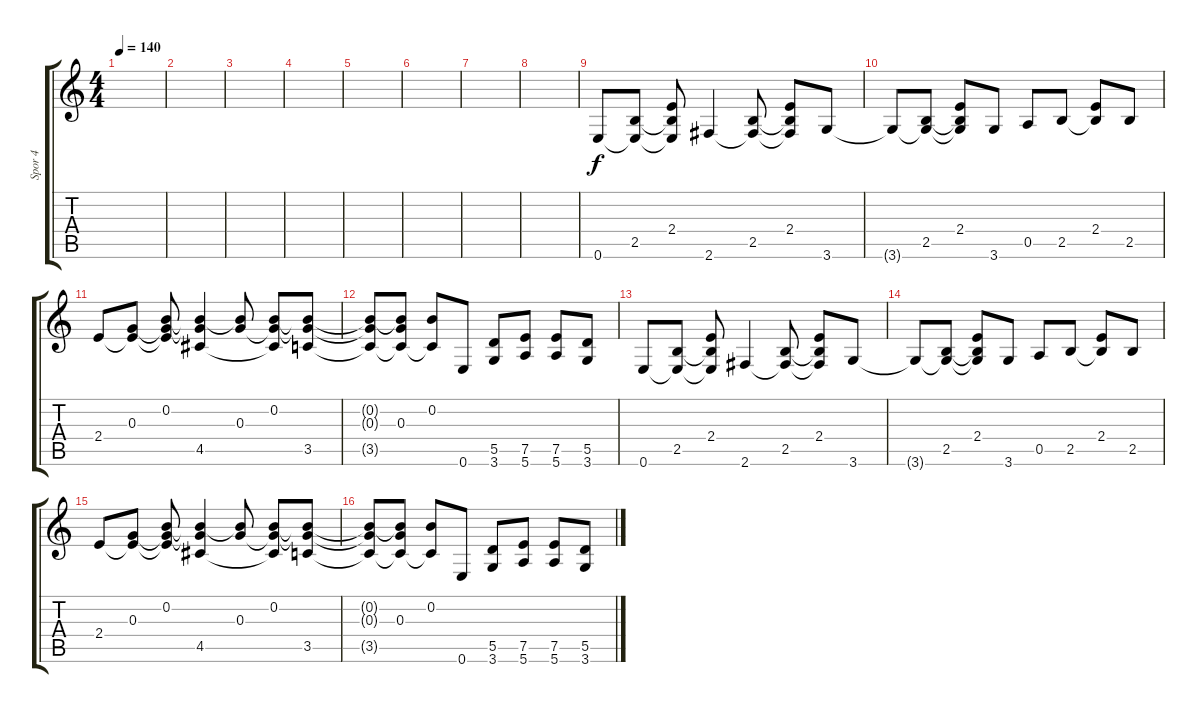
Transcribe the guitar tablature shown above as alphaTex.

\track ("Spor 4" "Spor 4") {instrument overdrivenguitar}
\staff {score tabs}
\tuning (E4 B3 G3 D3 A2 E2) {hide}
\ts (4 4)
\tempo 140
\clef g2
\ks c
|
|
|
|
|
|
|
|
0.6.8 (2.5 0.6{t}).8 (2.4 2.5{t} 0.6{t}).8 2.6.4 (2.5 2.6{t}).8 (2.4 2.5{t} 2.6{t}).8 3.6.8 |
3.6{t}.8 (2.5 3.6{t}).8 (2.4 2.5{t} 3.6{t}).8 3.6.8 0.5.8 2.5.8 (2.4 2.5{t}).8 2.5.8 |
2.4.8 (0.3 2.4{t}).8 (0.2 0.3{t} 2.4{t}).8 (0.2{t} 0.3{t} 4.5).4 (0.2{t} 0.3).8 (0.2 0.3{t} 4.5{t}).8 (0.2{t} 0.3{t} 3.5).8 |
(0.2{t} 0.3{t} 3.5{t}).8 (0.2{t} 0.3 3.5{t}).8 (0.2 3.5{t}).8 0.6.8 (5.5 3.6).8 (7.5 5.6).8 (7.5 5.6).8 (5.5 3.6).8 |
0.6.8 (2.5 0.6{t}).8 (2.4 2.5{t} 0.6{t}).8 2.6.4 (2.5 2.6{t}).8 (2.4 2.5{t} 2.6{t}).8 3.6.8 |
3.6{t}.8 (2.5 3.6{t}).8 (2.4 2.5{t} 3.6{t}).8 3.6.8 0.5.8 2.5.8 (2.4 2.5{t}).8 2.5.8 |
2.4.8 (0.3 2.4{t}).8 (0.2 0.3{t} 2.4{t}).8 (0.2{t} 0.3{t} 4.5).4 (0.2{t} 0.3).8 (0.2 0.3{t} 4.5{t}).8 (0.2{t} 0.3{t} 3.5).8 |
(0.2{t} 0.3{t} 3.5{t}).8 (0.2{t} 0.3 3.5{t}).8 (0.2 3.5{t}).8 0.6.8 (5.5 3.6).8 (7.5 5.6).8 (7.5 5.6).8 (5.5 3.6).8
